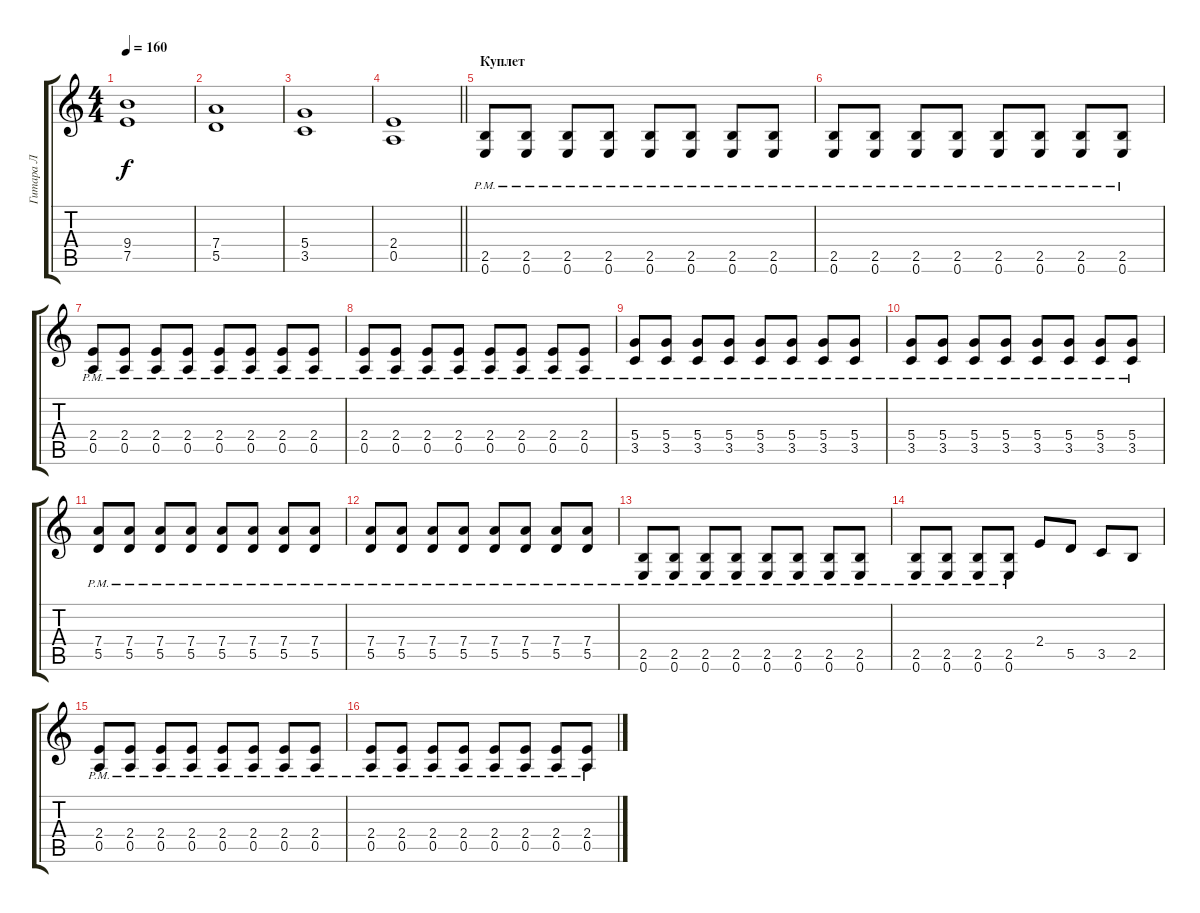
\track ("Гитара Л" "Гитара Л") {instrument distortionguitar}
\staff {score tabs}
\tuning (E4 B3 G3 D3 A2 E2) {hide}
\ts (4 4)
\tempo 160
\clef g2
\ks c
(9.4 7.5).1{dy f} |
(7.4 5.5).1 |
(5.4 3.5).1 |
\barLineRight lightlight
(2.4 0.5).1 |
\section ("" "Куплет")
(2.5{pm} 0.6{pm}).8 (2.5{pm} 0.6{pm}).8 (2.5{pm} 0.6{pm}).8 (2.5{pm} 0.6{pm}).8 (2.5{pm} 0.6{pm}).8 (2.5{pm} 0.6{pm}).8 (2.5{pm} 0.6{pm}).8 (2.5{pm} 0.6{pm}).8 |
(2.5{pm} 0.6{pm}).8 (2.5{pm} 0.6{pm}).8 (2.5{pm} 0.6{pm}).8 (2.5{pm} 0.6{pm}).8 (2.5{pm} 0.6{pm}).8 (2.5{pm} 0.6{pm}).8 (2.5{pm} 0.6{pm}).8 (2.5{pm} 0.6{pm}).8 |
(2.4{pm} 0.5{pm}).8 (2.4{pm} 0.5{pm}).8 (2.4{pm} 0.5{pm}).8 (2.4{pm} 0.5{pm}).8 (2.4{pm} 0.5{pm}).8 (2.4{pm} 0.5{pm}).8 (2.4{pm} 0.5{pm}).8 (2.4{pm} 0.5{pm}).8 |
(2.4{pm} 0.5{pm}).8 (2.4{pm} 0.5{pm}).8 (2.4{pm} 0.5{pm}).8 (2.4{pm} 0.5{pm}).8 (2.4{pm} 0.5{pm}).8 (2.4{pm} 0.5{pm}).8 (2.4{pm} 0.5{pm}).8 (2.4{pm} 0.5{pm}).8 |
(5.4{pm} 3.5{pm}).8 (5.4{pm} 3.5{pm}).8 (5.4{pm} 3.5{pm}).8 (5.4{pm} 3.5{pm}).8 (5.4{pm} 3.5{pm}).8 (5.4{pm} 3.5{pm}).8 (5.4{pm} 3.5{pm}).8 (5.4{pm} 3.5{pm}).8 |
(5.4{pm} 3.5{pm}).8 (5.4{pm} 3.5{pm}).8 (5.4{pm} 3.5{pm}).8 (5.4{pm} 3.5{pm}).8 (5.4{pm} 3.5{pm}).8 (5.4{pm} 3.5{pm}).8 (5.4{pm} 3.5{pm}).8 (5.4{pm} 3.5{pm}).8 |
(7.4{pm} 5.5{pm}).8 (7.4{pm} 5.5{pm}).8 (7.4{pm} 5.5{pm}).8 (7.4{pm} 5.5{pm}).8 (7.4{pm} 5.5{pm}).8 (7.4{pm} 5.5{pm}).8 (7.4{pm} 5.5{pm}).8 (7.4{pm} 5.5{pm}).8 |
(7.4{pm} 5.5{pm}).8 (7.4{pm} 5.5{pm}).8 (7.4{pm} 5.5{pm}).8 (7.4{pm} 5.5{pm}).8 (7.4{pm} 5.5{pm}).8 (7.4{pm} 5.5{pm}).8 (7.4{pm} 5.5{pm}).8 (7.4{pm} 5.5{pm}).8 |
(2.5{pm} 0.6{pm}).8 (2.5{pm} 0.6{pm}).8 (2.5{pm} 0.6{pm}).8 (2.5{pm} 0.6{pm}).8 (2.5{pm} 0.6{pm}).8 (2.5{pm} 0.6{pm}).8 (2.5{pm} 0.6{pm}).8 (2.5{pm} 0.6{pm}).8 |
(2.5{pm} 0.6{pm}).8 (2.5{pm} 0.6{pm}).8 (2.5{pm} 0.6{pm}).8 (2.5{pm} 0.6{pm}).8 2.4.8 5.5.8 3.5.8 2.5.8 |
(2.4{pm} 0.5{pm}).8 (2.4{pm} 0.5{pm}).8 (2.4{pm} 0.5{pm}).8 (2.4{pm} 0.5{pm}).8 (2.4{pm} 0.5{pm}).8 (2.4{pm} 0.5{pm}).8 (2.4{pm} 0.5{pm}).8 (2.4{pm} 0.5{pm}).8 |
(2.4{pm} 0.5{pm}).8 (2.4{pm} 0.5{pm}).8 (2.4{pm} 0.5{pm}).8 (2.4{pm} 0.5{pm}).8 (2.4{pm} 0.5{pm}).8 (2.4{pm} 0.5{pm}).8 (2.4{pm} 0.5{pm}).8 (2.4{pm} 0.5{pm}).8
